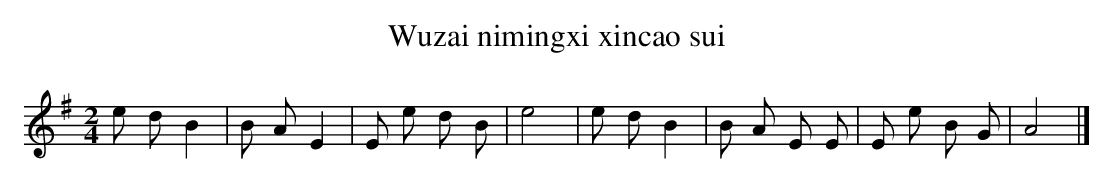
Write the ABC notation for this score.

X:1
T: Wuzai nimingxi xincao sui
L: 1/8
M: 2/4
K: G
e dB2 [I:setbarnb 1]|
B AE2 |
E e d B |
e4 |
e dB2 |
B A E E |
E e B G |
A4 |]
